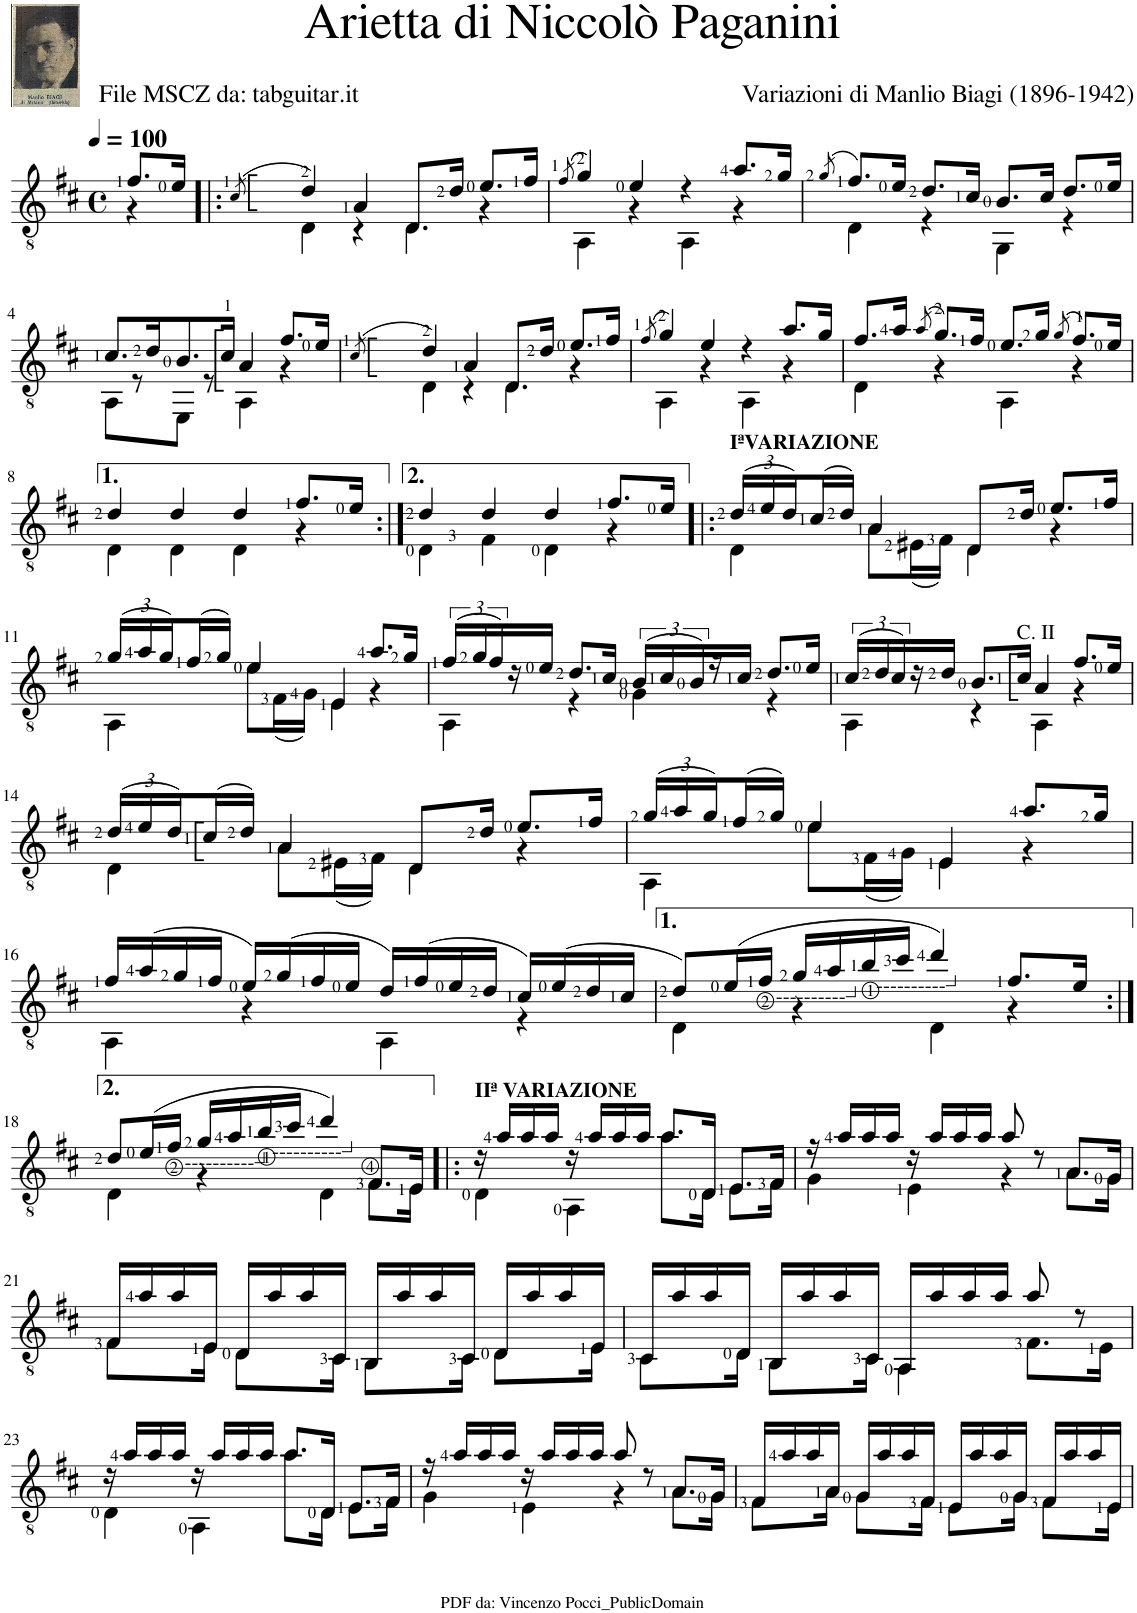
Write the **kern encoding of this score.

**kern
*part1
*staff1
*I"Guitar
*I'Guit.
*clefGv2
*k[f#c#]
*M4/4
*met(c)
*MM100
=
*^
8.f#/L	4r
16e/Jk	.
=1!|:	=1!|:
(8qc#/	.
4d/)	4D\
4A/	4r
8.D/L	4D\
16d/Jk	.
8.e/L	4r
16f#/Jk	.
=2	=2
(8qf#/	.
4g/)	4AA\
4e/	4r
4r	4AA\
8.a/L	4r
16g/Jk	.
=3	=3
(8qg/	.
8.f#/L)	4D\
16e/Jk	.
8.d/L	4r
16c#/Jk	.
8.B/L	4GG\
16c#/Jk	.
8.d/L	4r
16e/Jk	.
!!LO:LB:g=z	!!
=4	=4
8.c#/L	8AA\L
.	8r
16d/K	.
8.B/	8EE\J
.	8r
16c#/Jk	.
4A/	4AA\
8.f#/L	4r
16e/Jk	.
=5	=5
(8qc#/	.
4d/)	4D\
4A/	4r
8.D/L	4D\
16d/Jk	.
8.e/L	4r
16f#/Jk	.
=6	=6
(8qf#/	.
4g/)	4AA\
4e/	4r
4r	4AA\
8.a/L	4r
16g/Jk	.
=7	=7
8.f#/L	4D\
16a/Jk	.
(8qa/	.
8.g/L)	4r
16f#/Jk	.
8.e/L	4AA\
16g/Jk	.
(8qg/	.
8.f#/L)	4r
16e/Jk	.
!!LO:LB:g=z	!!
=8	=8
4d/	4D\
4d/	4D\
4d/	4D\
8.f#/L	4r
16e/Jk	.
=9:|!	=9:|!
4d/	4D\
4d/	4F#\
4d/	4D\
8.f#/L	4r
16e/Jk	.
=10!|:	=10!|:
*Xbrackettup	*
!LO:TX:a:B:t=IªVARIAZIONE	!
(24d/LL	4D\
24e/	.
24d/)	.
(16c#/	.
16d/JJ)	.
4A/	8A\L
.	(16E#X\L
.	16F#\JJ)
8.D/L	4D\
16d/Jk	.
8.e/L	4r
16f#/Jk	.
!!LO:LB:g=z	!!
=11	=11
(24g/LL	4AA\
24a/	.
24g/)	.
(16f#/	.
16g/JJ)	.
4e/	8e\L
.	(16F#\L
.	16G\JJ)
4E/	4E\
8.a/L	4r
16g/Jk	.
=12	=12
*brackettup	*
(24f#/LL	4AA\
24g/	.
24f#/)	.
16r	.
16e/JJ	.
8.d/L	4r
16c#/Jk	.
(24B/LL	4G\
24c#/	.
24B/)	.
16r	.
16c#/JJ	.
8.d/L	4r
16e/Jk	.
=13	=13
(24c#/LL	4AA\
24d/	.
24c#/)	.
16r	.
16d/JJ	.
8.B/L	4r
!LO:TX:a:t=C. II	!
16c#/Jk	.
4A/	4AA\
8.f#/L	4r
16e/Jk	.
!!LO:LB:g=z	!!
=14	=14
*Xbrackettup	*
(24d/LL	4D\
24e/	.
24d/)	.
(16c#/	.
16d/JJ)	.
4A/	8A\L
.	(16E#X\L
.	16F#\JJ)
8.D/L	4D\
16d/Jk	.
8.e/L	4r
16f#/Jk	.
=15	=15
(24g/LL	4AA\
24a/	.
24g/)	.
(16f#/	.
16g/JJ)	.
4e/	8e\L
.	(16F#\L
.	16G\JJ)
4E/	4E\
8.a/L	4r
16g/Jk	.
!!LO:LB:g=z	!!
=16	=16
16f#/LL	4AA\
(16a/	.
16g/	.
16f#/JJ	.
16e/LL)	4r
(16g/	.
16f#/	.
16e/JJ	.
16d/LL)	4AA\
(16f#/	.
16e/	.
16d/JJ	.
16c#/LL)	4r
(16e/	.
16d/	.
16c#/JJ	.
=17	=17
8d/L)	4D\
(16e/L	.
!LO:TX:a:t=----------┘	!
16f#/JJ	.
16g/LL	4r
16a/	.
!LO:TX:a:t=----------┘	!
16b/	.
16cc#/JJ	.
4dd/)	4D\
8.f#/L	4r
16e/Jk	.
!!LO:LB:g=z	!!
=18:|!	=18:|!
8d/L	4D\
(16e/L	.
!LO:TX:a:t=----------┘	!
16f#/JJ	.
16g/LL	4r
16a/	.
!LO:TX:a:t=----------┘	!
16b/	.
16cc#/JJ	.
4dd/)	4D\
8.F#/L	8.F#\L
16E/Jk	16E\Jk
=19!|:	=19!|:
!LO:TX:a:B:t=IIª VARIAZIONE	!
16r	4D\
16a/LL	.
16a/	.
16a/JJ	.
16r	4AA\
16a/LL	.
16a/	.
16a/JJ	.
8.a/L	8.a\L
16D/Jk	16D\Jk
8.E/L	8.E\L
16F#/Jk	16F#\Jk
=20	=20
16r	4G\
16a/LL	.
16a/	.
16a/JJ	.
16r	4E\
16a/LL	.
16a/	.
16a/JJ	.
8a/	4r
8r	.
8.A/L	8.A\L
16G/Jk	16G\Jk
!!LO:LB:g=z	!!
=21	=21
16F#/LL	8.F#\L
16a/	.
16a/	.
16E/JJ	16E\Jk
16D/LL	8.D\L
16a/	.
16a/	.
16C#/JJ	16C#\Jk
16BB/LL	8.BB\L
16a/	.
16a/	.
16C#/JJ	16C#\Jk
16D/LL	8.D\L
16a/	.
16a/	.
16E/JJ	16E\Jk
=22	=22
16C#/LL	8.C#\L
16a/	.
16a/	.
16D/JJ	16D\Jk
16BB/LL	8.BB\L
16a/	.
16a/	.
16C#/JJ	16C#\Jk
16AA/LL	4AA\
16a/	.
16a/	.
16a/JJ	.
8a/	8.F#\L
8r	.
.	16E\Jk
!!LO:LB:g=z	!!
=23	=23
16r	4D\
16a/LL	.
16a/	.
16a/JJ	.
16r	4AA\
16a/LL	.
16a/	.
16a/JJ	.
8.a/L	8.a\L
16D/Jk	16D\Jk
8.E/L	8.E\L
16F#/Jk	16F#\Jk
=24	=24
16r	4G\
16a/LL	.
16a/	.
16a/JJ	.
16r	4E\
16a/LL	.
16a/	.
16a/JJ	.
8a/	4r
8r	.
8.A/L	8.A\L
16G/Jk	16G\Jk
=25	=25
16F#/LL	8.F#\L
16a/	.
16a/	.
16A/JJ	16A\Jk
16G/LL	8.G\L
16a/	.
16a/	.
16F#/JJ	16F#\Jk
16E/LL	8.E\L
16a/	.
16a/	.
16G/JJ	16G\Jk
16F#/LL	8.F#\L
16a/	.
16a/	.
16E/JJ	16E\Jk
*v	*v
=
*-
